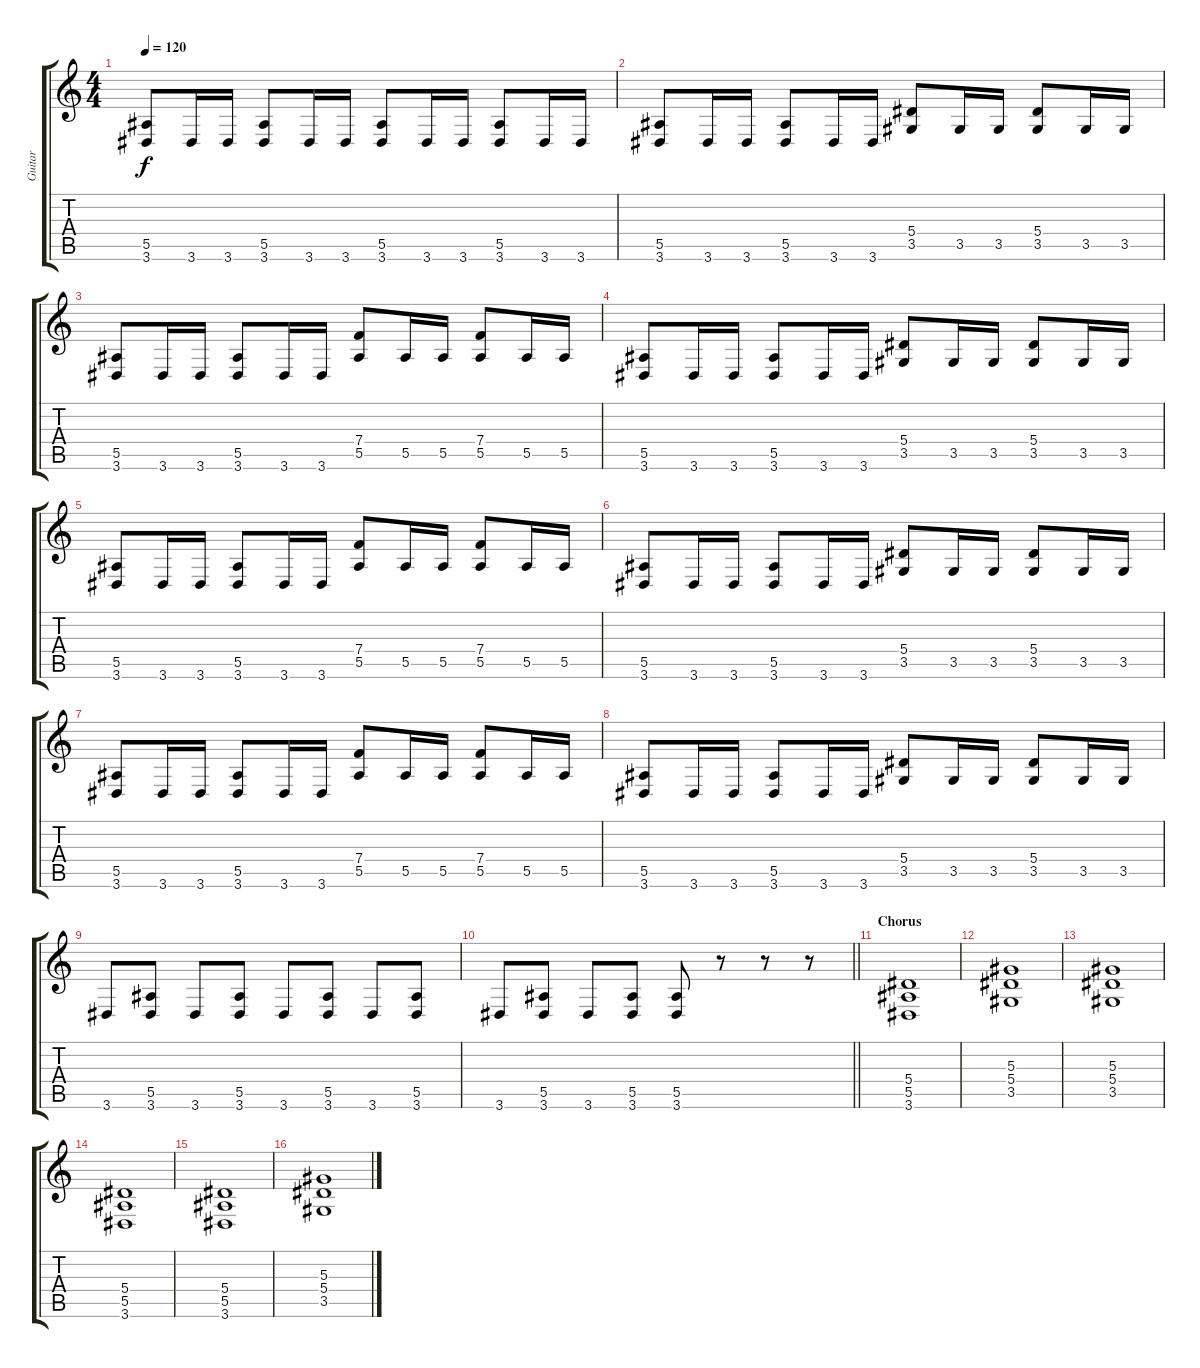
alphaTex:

\track ("Guitar" "Guitar") {instrument distortionguitar}
\staff {score tabs}
\tuning (C4 G3 Eb3 Bb2 F2 C2) {hide}
\ts (4 4)
\tempo 120
\clef g2
\ks c
(5.5 3.6).8{dy f} 3.6.16 3.6.16 (5.5 3.6).8 3.6.16 3.6.16 (5.5 3.6).8 3.6.16 3.6.16 (5.5 3.6).8 3.6.16 3.6.16 |
(5.5 3.6).8 3.6.16 3.6.16 (5.5 3.6).8 3.6.16 3.6.16 (5.4 3.5).8 3.5.16 3.5.16 (5.4 3.5).8 3.5.16 3.5.16 |
(5.5 3.6).8 3.6.16 3.6.16 (5.5 3.6).8 3.6.16 3.6.16 (7.4 5.5).8 5.5.16 5.5.16 (7.4 5.5).8 5.5.16 5.5.16 |
(5.5 3.6).8 3.6.16 3.6.16 (5.5 3.6).8 3.6.16 3.6.16 (5.4 3.5).8 3.5.16 3.5.16 (5.4 3.5).8 3.5.16 3.5.16 |
(5.5 3.6).8 3.6.16 3.6.16 (5.5 3.6).8 3.6.16 3.6.16 (7.4 5.5).8 5.5.16 5.5.16 (7.4 5.5).8 5.5.16 5.5.16 |
(5.5 3.6).8 3.6.16 3.6.16 (5.5 3.6).8 3.6.16 3.6.16 (5.4 3.5).8 3.5.16 3.5.16 (5.4 3.5).8 3.5.16 3.5.16 |
(5.5 3.6).8 3.6.16 3.6.16 (5.5 3.6).8 3.6.16 3.6.16 (7.4 5.5).8 5.5.16 5.5.16 (7.4 5.5).8 5.5.16 5.5.16 |
(5.5 3.6).8 3.6.16 3.6.16 (5.5 3.6).8 3.6.16 3.6.16 (5.4 3.5).8 3.5.16 3.5.16 (5.4 3.5).8 3.5.16 3.5.16 |
3.6.8 (5.5 3.6).8 3.6.8 (5.5 3.6).8 3.6.8 (5.5 3.6).8 3.6.8 (5.5 3.6).8 |
\barLineRight lightlight
3.6.8 (5.5 3.6).8 3.6.8 (5.5 3.6).8 (5.5 3.6).8 r.8 r.8 r.8 |
\section ("" "Chorus")
(5.4 5.5 3.6).1 |
(5.3 5.4 3.5).1 |
(5.3 5.4 3.5).1 |
(5.4 5.5 3.6).1 |
(5.4 5.5 3.6).1 |
(5.3 5.4 3.5).1
